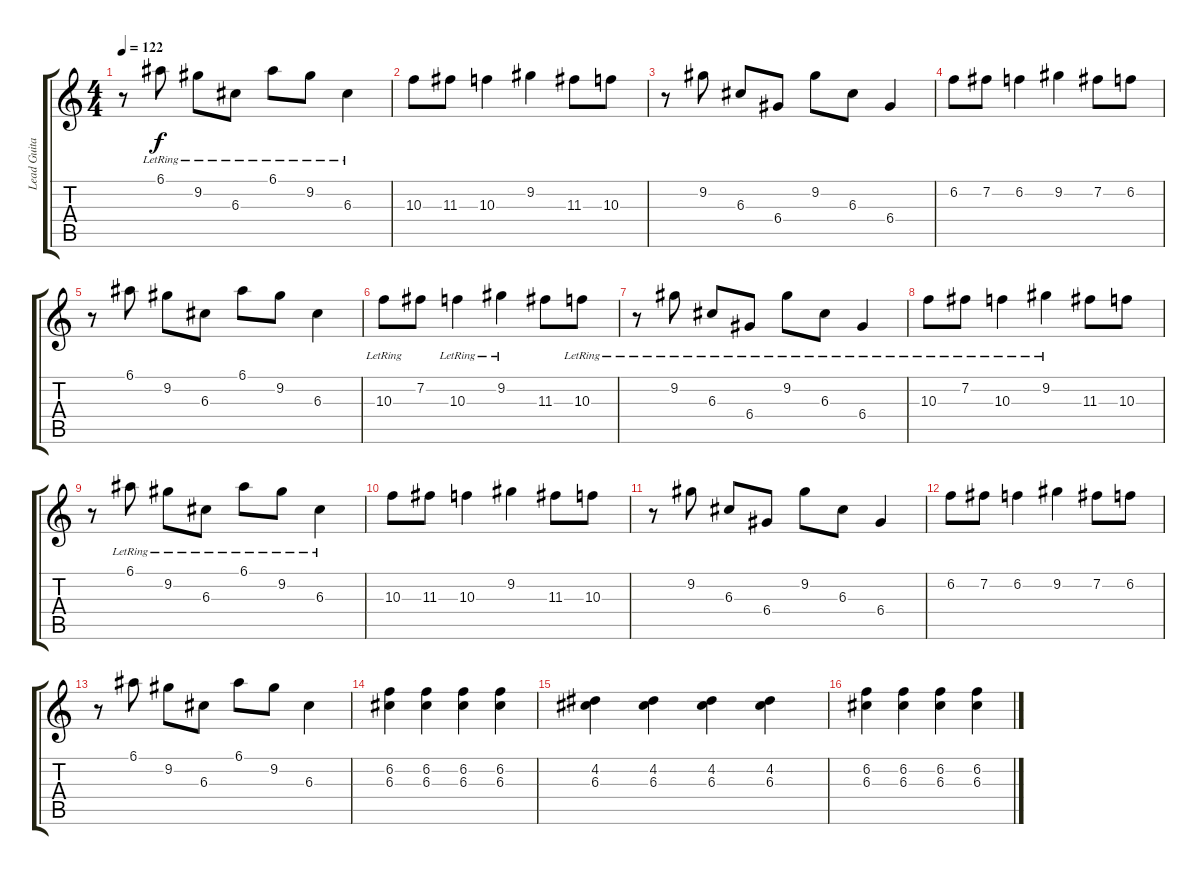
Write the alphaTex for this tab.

\track ("Lead Guitar" "Lead Guita") {instrument electricguitarclean}
\staff {score tabs}
\tuning (E4 B3 G3 D3 A2 E2) {hide}
\ts (4 4)
\tempo 122
\clef g2
\ks c
r.8{dy f} 6.1{lr}.8 9.2{lr}.8 6.3{lr}.8 6.1{lr}.8 9.2{lr}.8 6.3{lr}.4 |
10.3.8 11.3.8 10.3.4 9.2.4 11.3.8 10.3.8 |
r.8 9.2.8 6.3.8 6.4.8 9.2.8 6.3.8 6.4.4 |
6.2.8 7.2.8 6.2.4 9.2.4 7.2.8 6.2.8 |
r.8 6.1.8 9.2.8 6.3.8 6.1.8 9.2.8 6.3.4 |
10.3{lr}.8{volume 8 balance 0 instrument distortionguitar} 7.2.8 10.3{lr}.4 9.2{lr}.4 11.3.8 10.3{lr}.8 |
r.8 9.2{lr}.8 6.3{lr}.8 6.4{lr}.8 9.2{lr}.8 6.3{lr}.8 6.4{lr}.4 |
10.3{lr}.8 7.2{lr}.8 10.3{lr}.4 9.2{lr}.4 11.3.8 10.3.8 |
r.8 6.1{lr}.8 9.2{lr}.8 6.3{lr}.8 6.1{lr}.8 9.2{lr}.8 6.3{lr}.4 |
10.3.8 11.3.8 10.3.4 9.2.4 11.3.8 10.3.8 |
r.8 9.2.8 6.3.8 6.4.8 9.2.8 6.3.8 6.4.4 |
6.2.8 7.2.8 6.2.4 9.2.4 7.2.8 6.2.8 |
r.8 6.1.8 9.2.8 6.3.8 6.1.8 9.2.8 6.3.4 |
(6.2 6.3).4{volume 7 balance 0} (6.2 6.3).4 (6.2 6.3).4 (6.2 6.3).4 |
(4.2 6.3).4 (4.2 6.3).4 (4.2 6.3).4 (4.2 6.3).4 |
(6.2 6.3).4 (6.2 6.3).4 (6.2 6.3).4 (6.2 6.3).4
